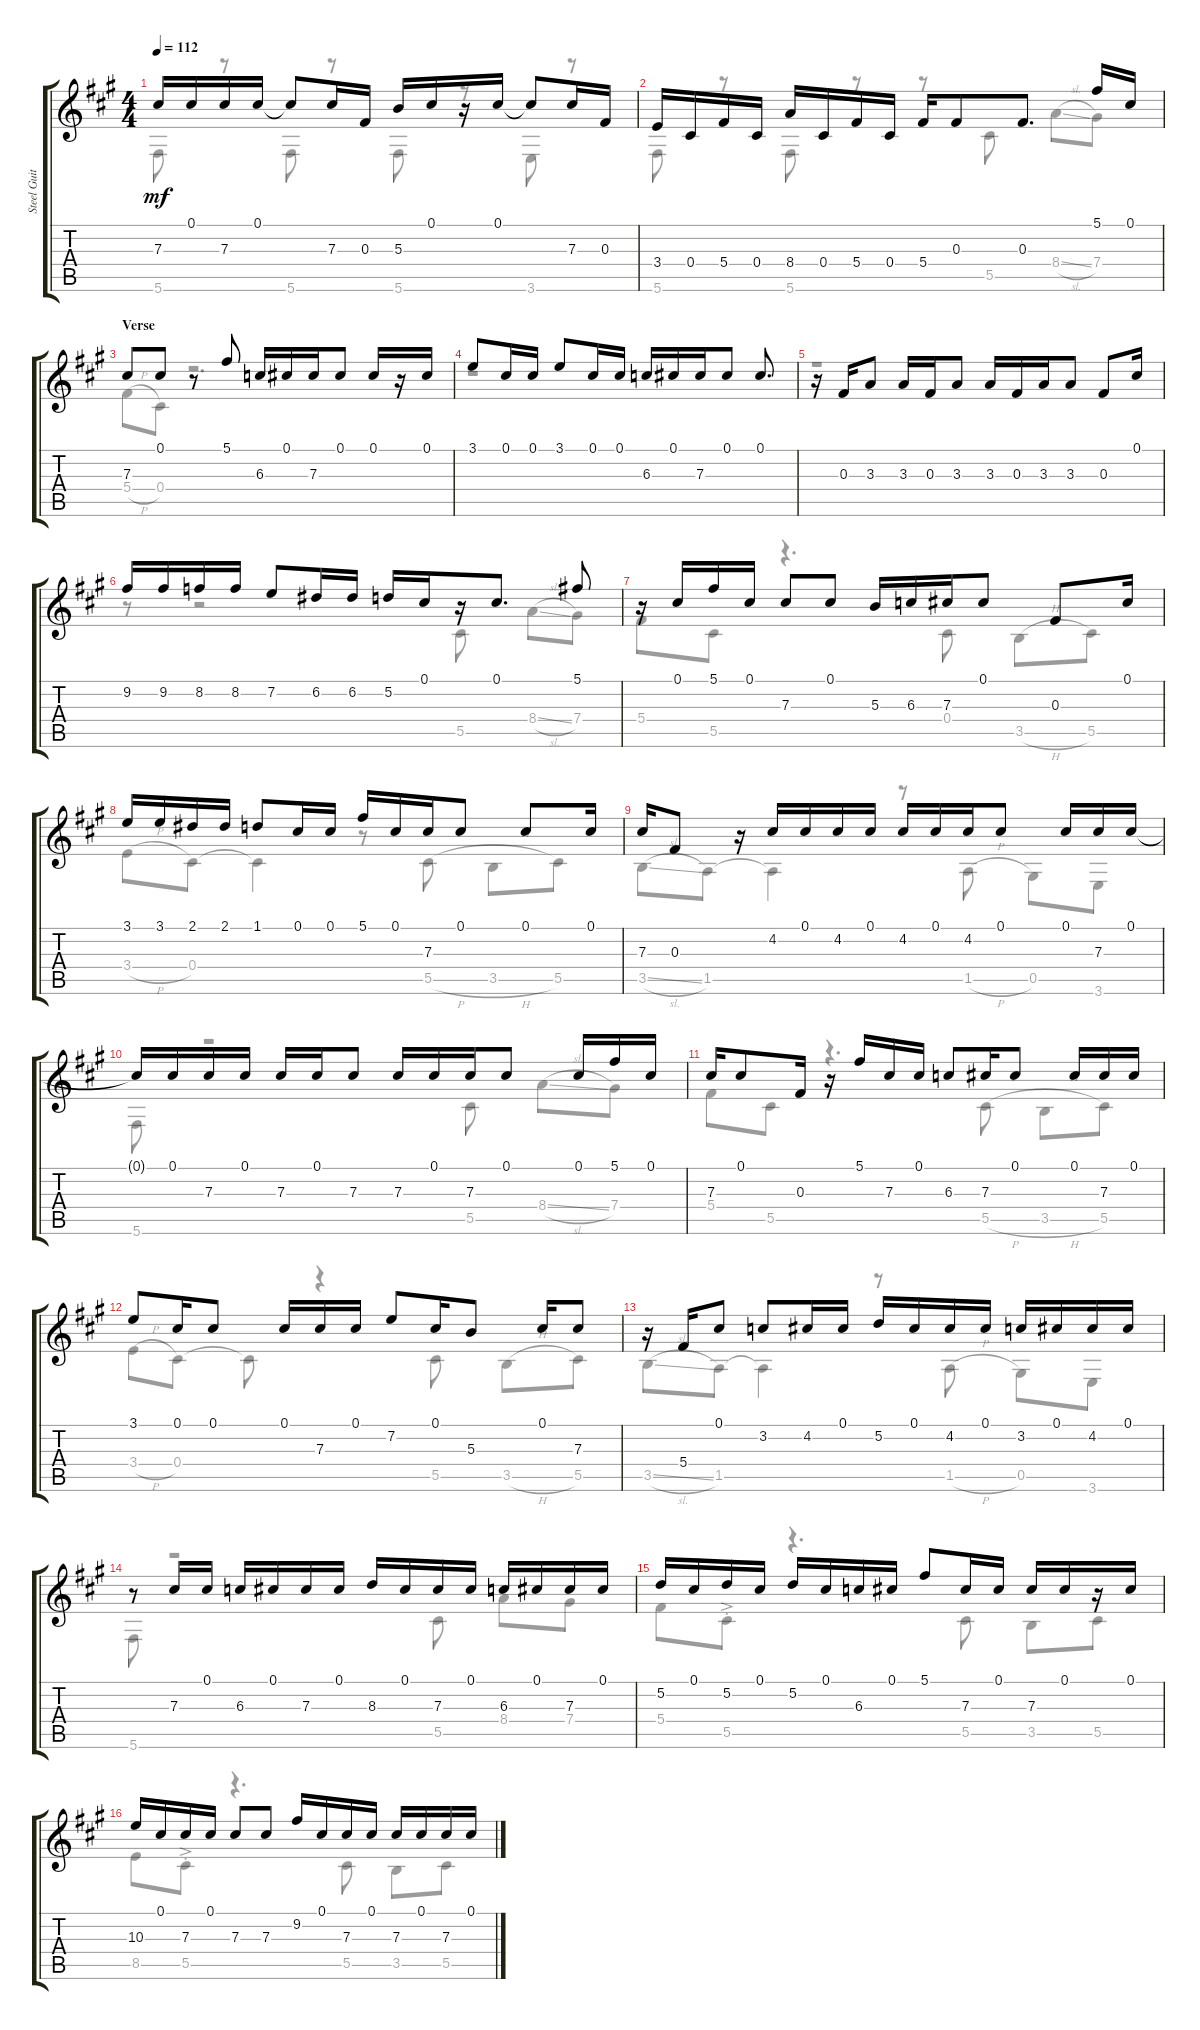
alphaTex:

\track ("Steel Guitar" "Steel Guit") {instrument acousticguitarsteel}
\staff {score tabs}
\tuning (Db4 A3 Gb3 Db3 Ab2 Db2) {hide}
\voice
\ts (4 4)
\tempo 112
\clef g2
\ks f#minor
7.3.16{dy mf} 0.1.16 7.3.16 0.1.16 0.1{t}.8 7.3.16 0.3.16 5.3.16 0.1.16 r.16 0.1.16 0.1{t}.8 7.3.16 0.3.16 |
3.4.16 0.4.16 5.4.16 0.4.16 8.4.16 0.4.16 5.4.16 0.4.16 5.4.16 0.3.8 0.3.8{d} 5.1.16 0.1.16 |
\section ("" "Verse")
7.3.8 0.1.8 r.8 5.1.8 6.3.16 0.1.16 7.3.16 0.1.8 0.1.16 r.16 0.1.16 |
3.1.8 0.1.16 0.1.16 3.1.8 0.1.16 0.1.16 6.3.16 0.1.16 7.3.16 0.1.8 0.1.8{d} |
r.16 0.3.16 3.3.8 3.3.16 0.3.16 3.3.8 3.3.16 0.3.16 3.3.16 3.3.8 0.3.8 0.1.16 |
9.2.16 9.2.16 8.2.16 8.2.16 7.2.8 6.2.16 6.2.16 5.2.16 0.1.16 r.16 0.1.8{d} 5.1.8 |
r.16 0.1.16 5.1.16 0.1.16 7.3.8 0.1.8 5.3.16 6.3.16 7.3.16 0.1.8 0.3.8 0.1.16 |
3.1.16 3.1.16 2.1.16 2.1.16 1.1.8 0.1.16 0.1.16 5.1.16 0.1.16 7.3.16 0.1.8 0.1.8 0.1.16 |
7.3.16 0.3.8 r.16 4.2.16 0.1.16 4.2.16 0.1.16 4.2.16 0.1.16 4.2.16 0.1.8 0.1.16 7.3.16 0.1.16 |
0.1{t}.16 0.1.16 7.3.16 0.1.16 7.3.16 0.1.16 7.3.8 7.3.16 0.1.16 7.3.16 0.1.8 0.1.16 5.1.16 0.1.16 |
7.3.16 0.1.8 0.3.16 r.16 5.1.16 7.3.16 0.1.16 6.3.8 7.3.16 0.1.8 0.1.16 7.3.16 0.1.16 |
3.1.8 0.1.16 0.1.8 0.1.16 7.3.16 0.1.16 7.2.8 0.1.16 5.3.8 0.1.16 7.3.8 |
r.16 5.4.16 0.1.8 3.2.8 4.2.16 0.1.16 5.2.16 0.1.16 4.2.16 0.1.16 3.2.16 0.1.16 4.2.16 0.1.16 |
r.8 7.3.16 0.1.16 6.3.16 0.1.16 7.3.16 0.1.16 8.3.16 0.1.16 7.3.16 0.1.16 6.3.16 0.1.16 7.3.16 0.1.16 |
5.2.16 0.1.16 5.2.16 0.1.16 5.2.16 0.1.16 6.3.16 0.1.16 5.1.8 7.3.16 0.1.16 7.3.16 0.1.16 r.16 0.1.16 |
10.3.16 0.1.16 7.3.16 0.1.16 7.3.8 7.3.8 9.2.16 0.1.16 7.3.16 0.1.16 7.3.16 0.1.16 7.3.16 0.1.16
\voice
\clef g2
\ottava regular
\simile none
\ks f#minor
5.6.8{dy mf} r.8 5.6.8 r.8 5.6.8 r.8 3.6.8 r.8 |
5.6.8 r.8 5.6.8 r.8 r.8 5.5.8 8.4{sl}.8 7.4.8 |
5.4{h}.8 0.4.8 r.2{d} |
r.1 |
r.1 |
r.8 r.2 5.5.8 8.4{sl}.8 7.4.8 |
5.4.8 5.5.8 r.4{d} 0.4.8 3.5{h}.8 5.5.8 |
3.4{h}.8 0.4.8 0.4{t}.4 r.8 5.5{h}.8 3.5{h}.8 5.5.8 |
3.5{sl}.8 1.5.8 1.5{t}.4 r.8 1.5{h}.8 0.5.8 3.6.8 |
5.6.8 r.2 5.5.8 8.4{sl}.8 7.4.8 |
5.4.8 5.5.8 r.4{d} 5.5{h}.8 3.5{h}.8 5.5.8 |
3.4{h}.8 0.4.8 0.4{t}.8 r.4 5.5.8 3.5{h}.8 5.5.8 |
3.5{sl}.8 1.5.8 1.5{t}.4 r.8 1.5{h}.8 0.5.8 3.6.8 |
5.6.8 r.2 5.5.8 8.4.8 7.4.8 |
5.4.8 5.5{ac st}.8 r.4{d} 5.5.8 3.5.8 5.5.8 |
8.5.8 5.5{ac st}.8 r.4{d} 5.5.8 3.5.8 5.5.8
